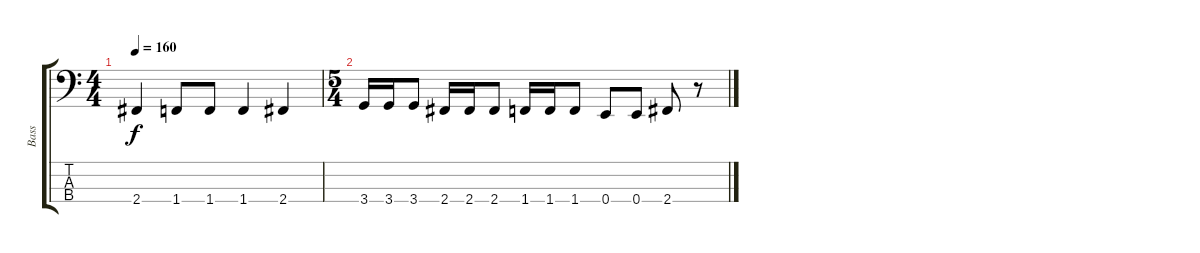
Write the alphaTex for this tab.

\track ("Bass" "Bass") {instrument electricbasspick}
\staff {score tabs}
\tuning (G2 D2 A1 E1) {hide}
\ts (4 4)
\tempo 160
\clef f4
\ks c
2.4.4{dy f} 1.4.8 1.4.8 1.4.4 2.4.4 |
\ts (5 4)
3.4.16 3.4.16 3.4.8 2.4.16 2.4.16 2.4.8 1.4.16 1.4.16 1.4.8 0.4.8 0.4.8 2.4.8 r.8
